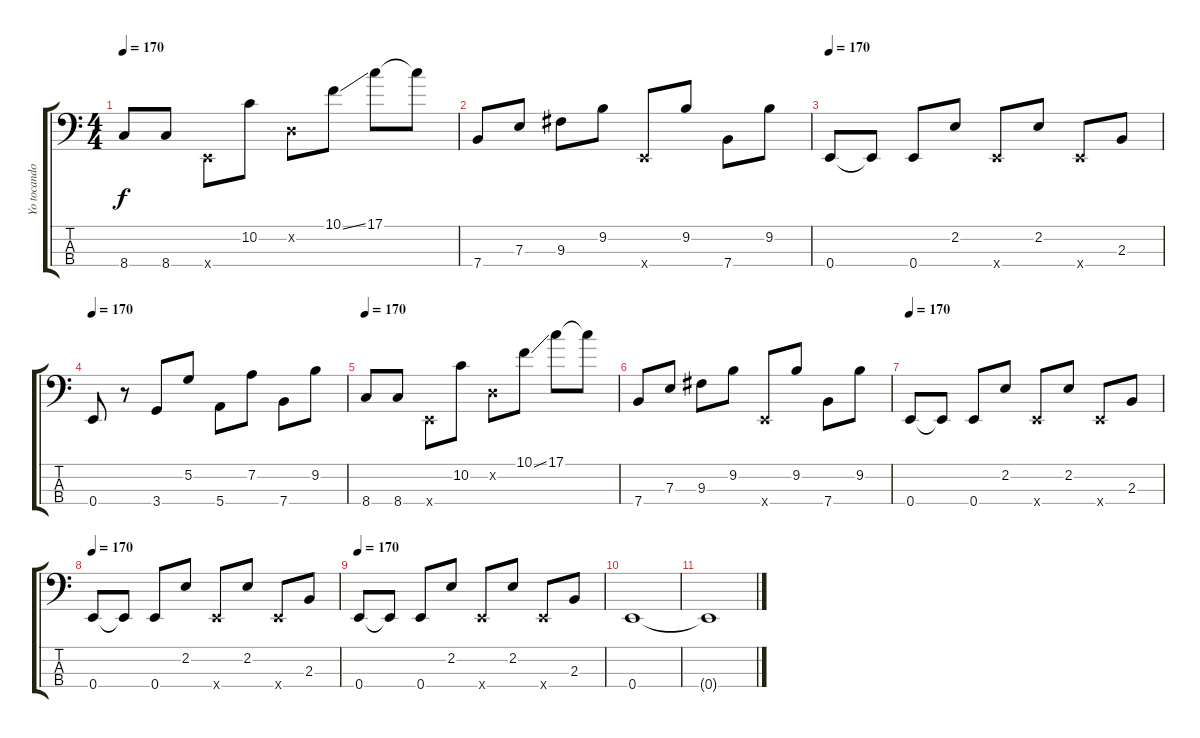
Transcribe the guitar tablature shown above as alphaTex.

\track ("Yo tocando bajo con los dedos." "Yo tocando") {instrument electricbassfinger}
\staff {score tabs}
\tuning (G2 D2 A1 E1) {hide}
\ts (4 4)
\tempo 170
\clef f4
\ks c
8.4.8{dy f instrument slapbass1} 8.4.8 0.4{x}.8 10.2.8 0.2{x}.8 10.1{ss}.8 17.1.8 17.1{t}.8 |
7.4.8{instrument slapbass1} 7.3.8 9.3.8 9.2.8 0.4{x}.8 9.2.8 7.4.8 9.2.8 |
\tempo 170
0.4.8 0.4{t}.8 0.4.8 2.2.8 0.4{x}.8 2.2.8 0.4{x}.8 2.3.8 |
\tempo 170
0.4.8 r.8 3.4.8{instrument slapbass1} 5.2.8 5.4.8 7.2.8 7.4.8 9.2.8 |
\tempo 170
8.4.8{instrument slapbass1} 8.4.8 0.4{x}.8 10.2.8 0.2{x}.8 10.1{ss}.8 17.1.8 17.1{t}.8 |
7.4.8{instrument slapbass1} 7.3.8 9.3.8 9.2.8 0.4{x}.8 9.2.8 7.4.8 9.2.8 |
\tempo 170
0.4.8 0.4{t}.8 0.4.8 2.2.8 0.4{x}.8 2.2.8 0.4{x}.8 2.3.8 |
\tempo 170
0.4.8 0.4{t}.8 0.4.8 2.2.8 0.4{x}.8 2.2.8 0.4{x}.8 2.3.8 |
\tempo 170
0.4.8 0.4{t}.8 0.4.8 2.2.8 0.4{x}.8 2.2.8 0.4{x}.8 2.3.8 |
0.4.1{volume 0} |
0.4{t}.1
